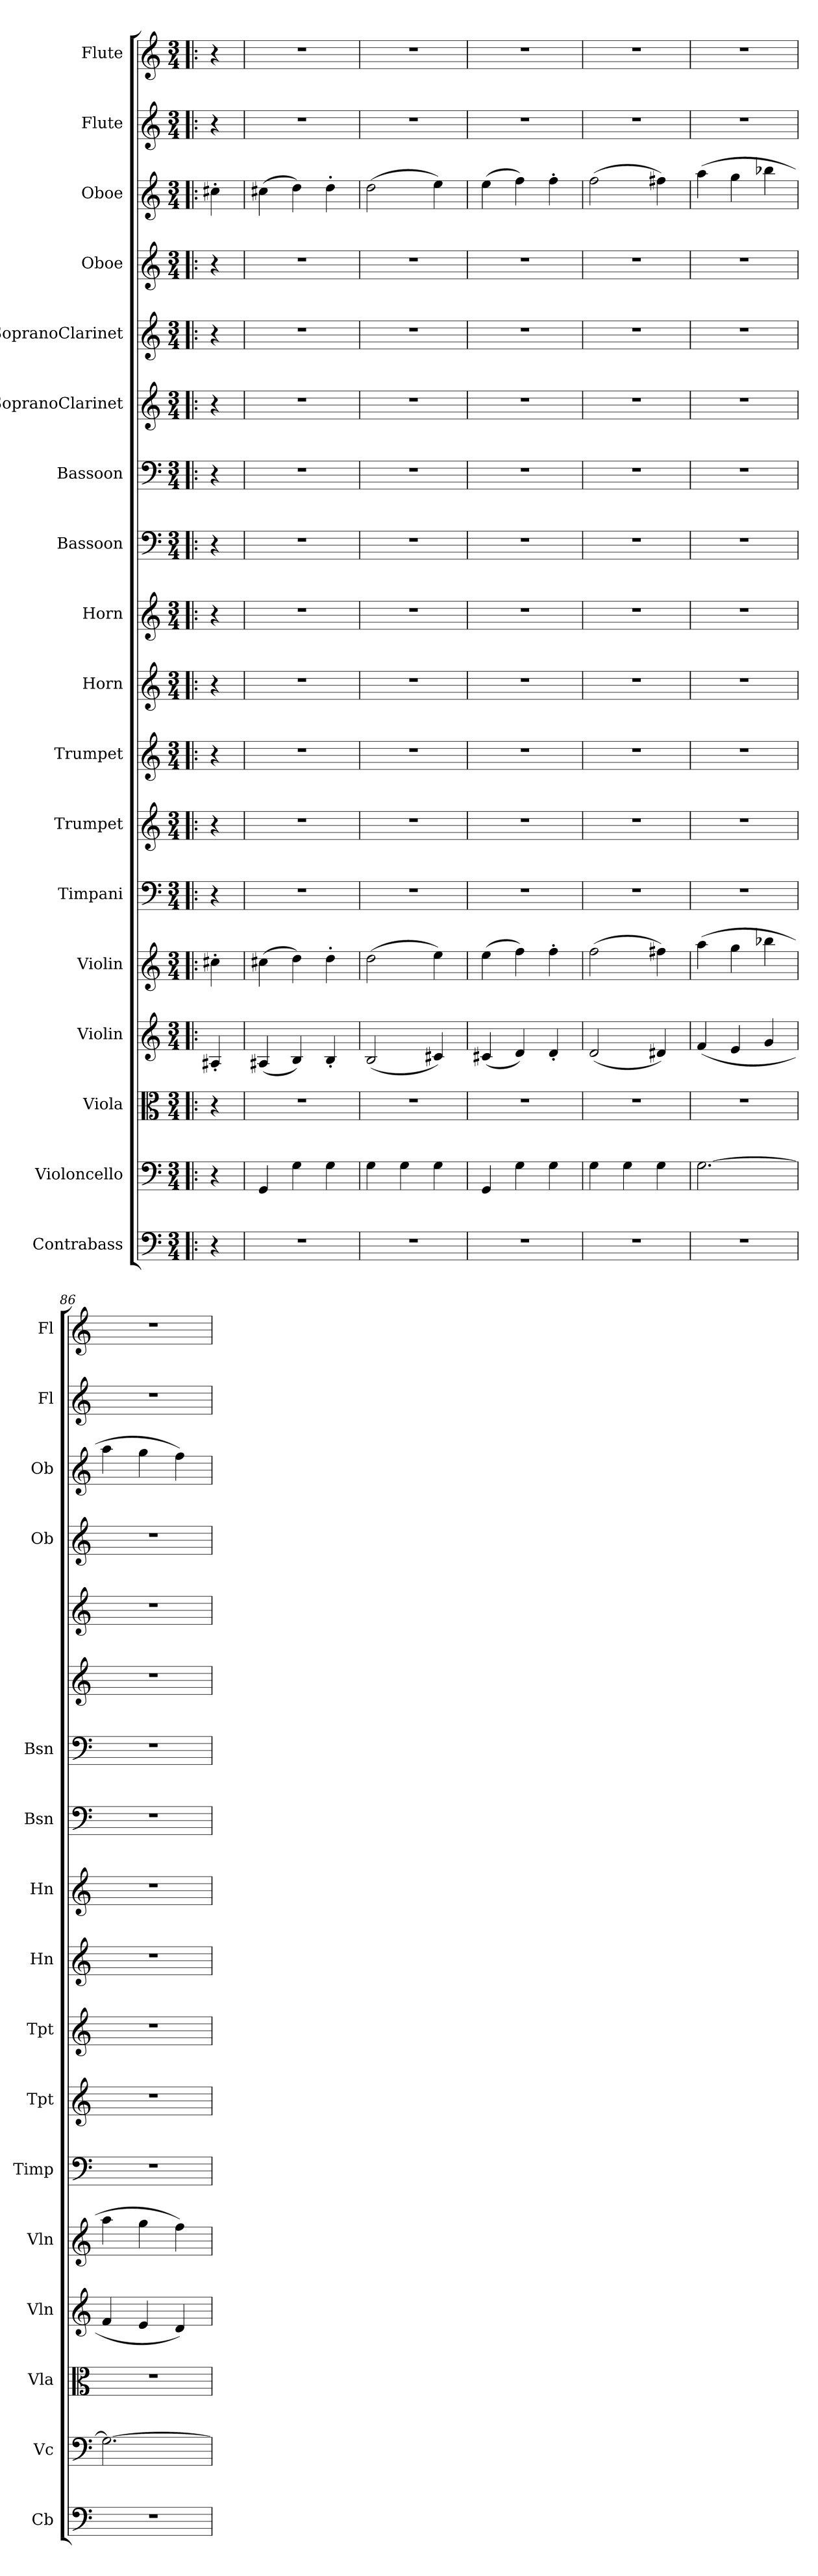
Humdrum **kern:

**kern	**kern	**kern	**kern	**kern	**kern	**kern	**kern	**kern	**kern	**kern	**kern	**kern	**kern	**kern	**kern	**kern	**kern
*part18	*part17	*part16	*part15	*part14	*part13	*part12	*part11	*part10	*part9	*part8	*part7	*part6	*part5	*part4	*part3	*part2	*part1
*staff18	*staff17	*staff16	*staff15	*staff14	*staff13	*staff12	*staff11	*staff10	*staff9	*staff8	*staff7	*staff6	*staff5	*staff4	*staff3	*staff2	*staff1
*I"Contrabass	*I"Violoncello	*I"Viola	*I"Violin	*I"Violin	*I"Timpani	*I"Trumpet	*I"Trumpet	*I"Horn	*I"Horn	*I"Bassoon	*I"Bassoon	*I"SopranoClarinet	*I"SopranoClarinet	*I"Oboe	*I"Oboe	*I"Flute	*I"Flute
*I'Cb	*I'Vc	*I'Vla	*I'Vln	*I'Vln	*I'Timp	*I'Tpt	*I'Tpt	*I'Hn	*I'Hn	*I'Bsn	*I'Bsn	*	*	*I'Ob	*I'Ob	*I'Fl	*I'Fl
*clefF4	*clefF4	*clefC3	*clefG2	*clefG2	*clefF4	*clefG2	*clefG2	*clefG2	*clefG2	*clefF4	*clefF4	*clefG2	*clefG2	*clefG2	*clefG2	*clefG2	*clefG2
*k[]	*k[]	*k[]	*k[]	*k[]	*k[]	*k[]	*k[]	*k[]	*k[]	*k[]	*k[]	*k[]	*k[]	*k[]	*k[]	*k[]	*k[]
*M3/4	*M3/4	*M3/4	*M3/4	*M3/4	*M3/4	*M3/4	*M3/4	*M3/4	*M3/4	*M3/4	*M3/4	*M3/4	*M3/4	*M3/4	*M3/4	*M3/4	*M3/4
=!|:	=!|:	=!|:	=!|:	=!|:	=!|:	=!|:	=!|:	=!|:	=!|:	=!|:	=!|:	=!|:	=!|:	=!|:	=!|:	=!|:	=!|:
4r	4r	4r	4A#X'/	4cc#X'\	4r	4r	4r	4r	4r	4r	4r	4r	4r	4r	4cc#X'\	4r	4r
=81	=81	=81	=81	=81	=81	=81	=81	=81	=81	=81	=81	=81	=81	=81	=81	=81	=81
2.r	4GG/	2.r	(4A#X/	(4cc#X\	2.r	2.r	2.r	2.r	2.r	2.r	2.r	2.r	2.r	2.r	(4cc#X\	2.r	2.r
.	4G\	.	4B/)	4dd\)	.	.	.	.	.	.	.	.	.	.	4dd\)	.	.
.	4G\	.	4B'/	4dd'\	.	.	.	.	.	.	.	.	.	.	4dd'\	.	.
=82	=82	=82	=82	=82	=82	=82	=82	=82	=82	=82	=82	=82	=82	=82	=82	=82	=82
2.r	4G\	2.r	(2B/	(2dd\	2.r	2.r	2.r	2.r	2.r	2.r	2.r	2.r	2.r	2.r	(2dd\	2.r	2.r
.	4G\	.	.	.	.	.	.	.	.	.	.	.	.	.	.	.	.
.	4G\	.	4c#X/)	4ee\)	.	.	.	.	.	.	.	.	.	.	4ee\)	.	.
=83	=83	=83	=83	=83	=83	=83	=83	=83	=83	=83	=83	=83	=83	=83	=83	=83	=83
2.r	4GG/	2.r	(4c#X/	(4ee\	2.r	2.r	2.r	2.r	2.r	2.r	2.r	2.r	2.r	2.r	(4ee\	2.r	2.r
.	4G\	.	4d/)	4ff\)	.	.	.	.	.	.	.	.	.	.	4ff\)	.	.
.	4G\	.	4d'/	4ff'\	.	.	.	.	.	.	.	.	.	.	4ff'\	.	.
=84	=84	=84	=84	=84	=84	=84	=84	=84	=84	=84	=84	=84	=84	=84	=84	=84	=84
2.r	4G\	2.r	(2d/	(2ff\	2.r	2.r	2.r	2.r	2.r	2.r	2.r	2.r	2.r	2.r	(2ff\	2.r	2.r
.	4G\	.	.	.	.	.	.	.	.	.	.	.	.	.	.	.	.
.	4G\	.	4d#X/)	4ff#X\)	.	.	.	.	.	.	.	.	.	.	4ff#X\)	.	.
=85	=85	=85	=85	=85	=85	=85	=85	=85	=85	=85	=85	=85	=85	=85	=85	=85	=85
2.r	[2.G\	2.r	(4f/	(4aa\	2.r	2.r	2.r	2.r	2.r	2.r	2.r	2.r	2.r	2.r	(4aa\	2.r	2.r
.	.	.	4e/	4gg\	.	.	.	.	.	.	.	.	.	.	4gg\	.	.
.	.	.	4g/	4bb-X\	.	.	.	.	.	.	.	.	.	.	4bb-X\	.	.
=86	=86	=86	=86	=86	=86	=86	=86	=86	=86	=86	=86	=86	=86	=86	=86	=86	=86
2.r	2.G\_	2.r	4f/	4aa\	2.r	2.r	2.r	2.r	2.r	2.r	2.r	2.r	2.r	2.r	4aa\	2.r	2.r
.	.	.	4e/	4gg\	.	.	.	.	.	.	.	.	.	.	4gg\	.	.
.	.	.	4d/)	4ff\)	.	.	.	.	.	.	.	.	.	.	4ff\)	.	.
=	=	=	=	=	=	=	=	=	=	=	=	=	=	=	=	=	=
*-	*-	*-	*-	*-	*-	*-	*-	*-	*-	*-	*-	*-	*-	*-	*-	*-	*-
